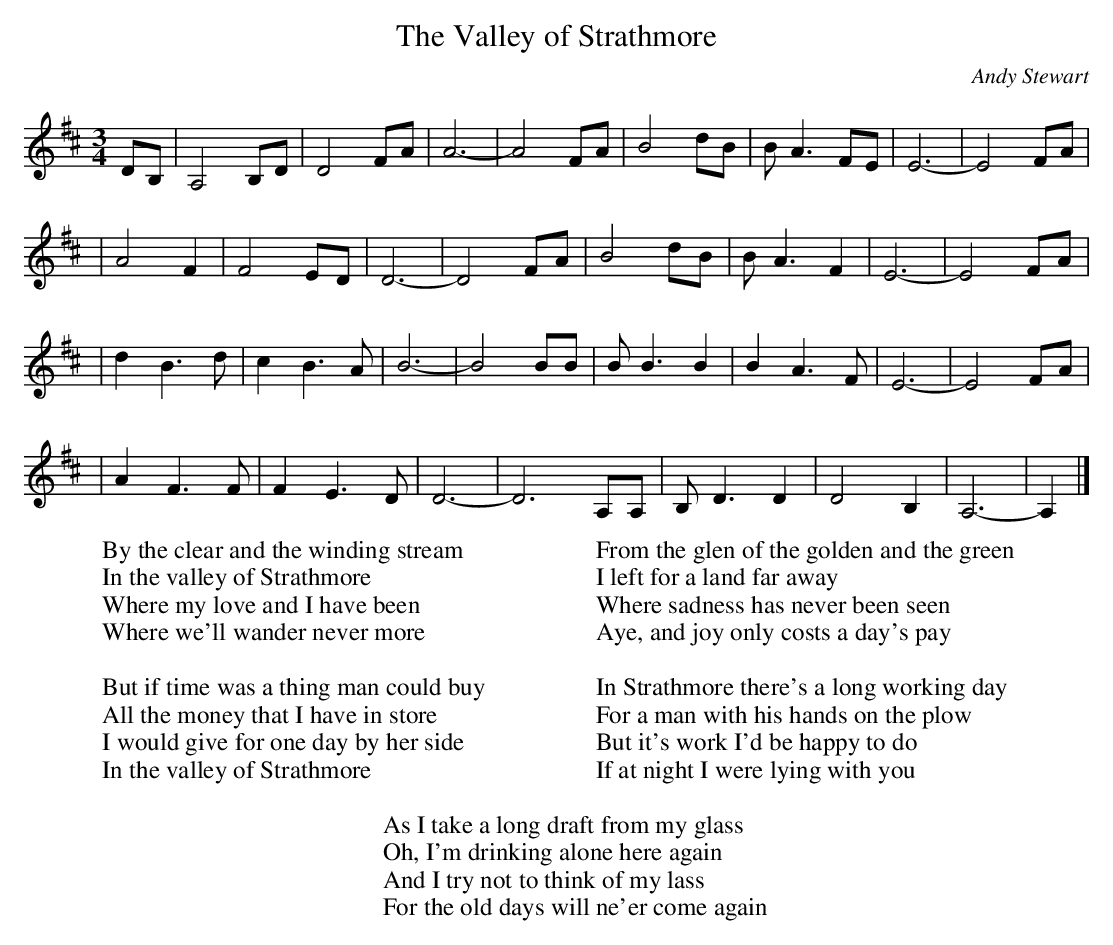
X:1
T: The Valley of Strathmore
C: Andy Stewart
M: 3/4
L: 1/8
K: D
DB, \
| A,4 B,D | D4   FA | A6- | A4 FA   | B4   dB | BA3  FE | E6-  | E4  FA |
| A4   F2 | F4   ED | D6- | D4 FA   | B4   dB | BA3  F2 | E6-  | E4  FA |
| d2 B3 d | c2 B3 A | B6- | B4 BB   | BB3  B2 | B2 A3 F | E6-  | E4  FA |
| A2 F3 F | F2 E3 D | D6- | D6 A,A, | B,D3 D2 | D4  B,2 | A,6- | A,2   |]
W: By the clear and the winding stream
W: In the valley of Strathmore
W: Where my love and I have been
W: Where we'll wander never more
W:
W: But if time was a thing man could buy
W: All the money that I have in store
W: I would give for one day by her side
W: In the valley of Strathmore
W:
W: From the glen of the golden and the green
W: I left for a land far away
W: Where sadness has never been seen
W: Aye, and joy only costs a day's pay
W:
W: In Strathmore there's a long working day
W: For a man with his hands on the plow
W: But it's work I'd be happy to do
W: If at night I were lying with you
W:
W: As I take a long draft from my glass
W: Oh, I'm drinking alone here again
W: And I try not to think of my lass
W: For the old days will ne'er come again
